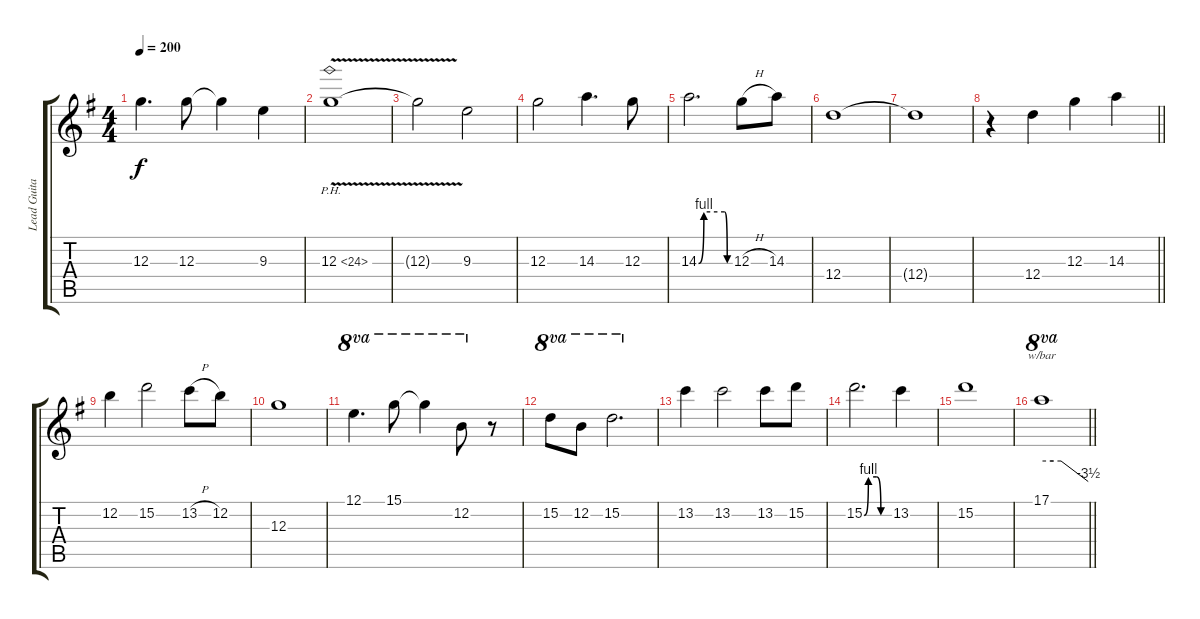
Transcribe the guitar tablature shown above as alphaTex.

\track ("Lead Guitar B" "Lead Guita") {instrument distortionguitar}
\staff {score tabs}
\tuning (E4 B3 G3 D3 A2 E2) {hide}
\ts (4 4)
\section ("" "")
\tempo 200
\clef g2
\ks g
12.3.4{d dy f} 12.3.8 12.3{t}.4 9.3.4 |
12.3{ph 12 v}.1 |
12.3{t}.2 9.3.2 |
12.3.2 14.3.4{d} 12.3.8 |
14.3{be (custom 0 0 10 4 50 4 55 0 60 0)}.2{d} 12.3{h}.8 14.3.8 |
12.4.1 |
12.4{t}.1 |
\barLineRight lightlight
r.4 12.4.4 12.3.4 14.3.4 |
\section ("" "")
12.2.4 15.2.2 13.2{h}.8 12.2.8 |
12.3.1 |
12.1.4{d ot 8va} 15.1.8{ot 8va} 15.1{t}.4{ot 8va} 12.2.8{ot 8va} r.8 |
15.2.8{ot 8va} 12.2.8{ot 8va} 15.2.2{d ot 8va} |
13.2.4 13.2.2 13.2.8 15.2.8 |
15.2{be (custom 0 0 10 4 30 4 40 0 60 0)}.2{d} 13.2.4 |
15.2.1 |
\barLineRight lightlight
17.1.1{tbe (custom default 0 0 15 0 25 0 60 -14) ot 8va}
